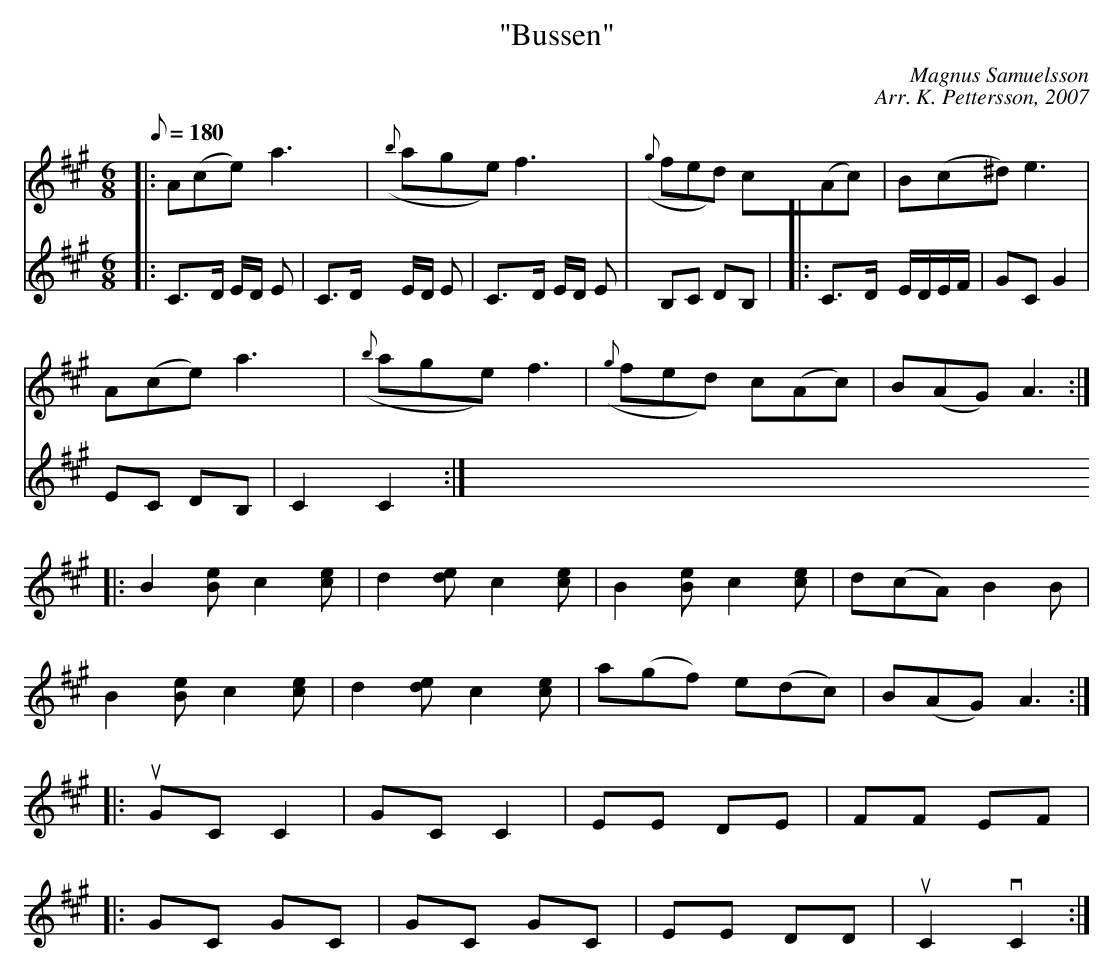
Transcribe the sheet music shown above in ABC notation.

X:1
T: "Bussen"
C: Magnus Samuelsson
C: Arr. K. Pettersson, 2007
M: 6/8
L: 1/8
K: A
Q: 180
[V:1] [|: A(ce) a3 | ({b}age) f3 | ({g}fed) c(Ac) | B(c^d) e3 |
[V:2] [
[V:1] [ A(ce) a3 | ({b}age) f3 | ({g}fed) c(Ac) | B(AG) A3:|
[V:2] [
[V:1] [|: B2[Be] c2[ce] | d2[de] c2[ce] | B2[Be] c2[ce] | d(cA) B2B |
[V:2] [
[V:1] [ B2[Be] c2[ce] | d2[de] c2[ce] | a(gf) e(dc) | B(AG) A3 :|
[V:2] [
[V:1] [|: uGC C2 | GC C2 | EE DE | FF EF |
[V:2] [|: C3/2D/2 E/2D/2 E | C3/2D/2 E/2D/2 E | C3/2D/2 E/2D/2 E | B,C DB, |
[V:1] [|:GC GC | GC GC | EE DD | uC2 vC2 :|]
[V:2] [|:C3/2D/2 E/2D/2E/2F/2 | GC G2 | EC DB, | C2 C2 :|]
